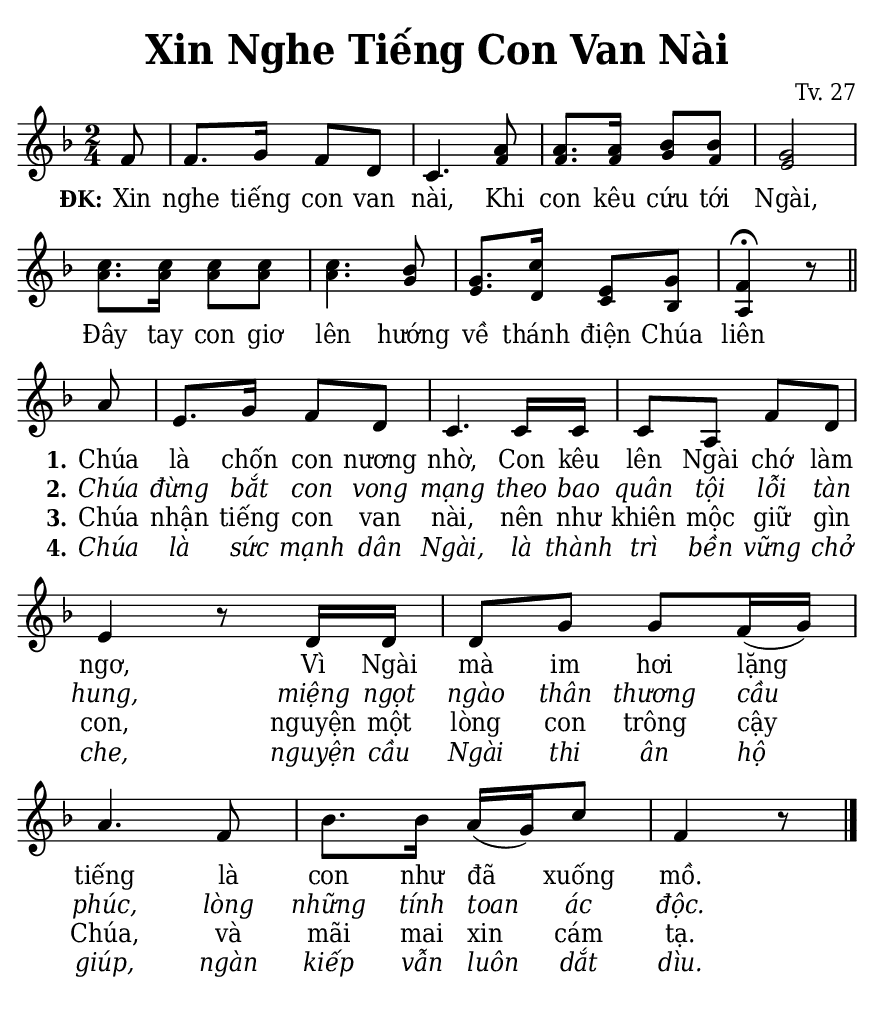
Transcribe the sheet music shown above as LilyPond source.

% Cài đặt chung\
\version "2.22.1"
\include "english.ly"

\header {
  title = \markup { \fontsize #1 "Xin Nghe Tiếng Con Van Nài" }
  composer = "Tv. 27"
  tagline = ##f
}

% Nhạc phiên khúc
nhacPhienKhucSop = \relative c' {
  \partial 8 f8 |
  f8. g16 f8 d |
  c4. a'8 |
  a8. a16 bf8 bf |
  g2 |
  c8. c16 c8 c |
  c4. bf8 |
  g8. c16 e,8 g |
  f4 \fermata r8 \bar "||" \break
  
  a8 |
  e8. g16 f8 d |
  c4. c16 c |
  c8 a f' d |
  e4 r8 d16 d |
  d8 g g f16 (g) |
  a4. f8 |
  bf8. bf16 a (g) c8 |
  f,4 r8 \bar "|."
}

nhacPhienKhucAlto = \relative c' {
  f8 |
  f8. g16 f8 d |
  c4. f8 |
  f8. f16 g8 f |
  e2 |
  a8. a16 a8 a |
  a4. g8 |
  e8. d16 c8 bf |
  a4
}

% Lời phiên khúc
loiPhienKhucSop = \lyrics {
  \set stanza = "ĐK:"
  Xin nghe tiếng con van nài,
  Khi con kêu cứu tới Ngài,
  Đây tay con giơ lên
  hướng về thánh điện Chúa liên
  <<
    {
      \set stanza = "1."
      Chúa là chốn con nương nhờ,
      Con kêu lên Ngài chớ làm ngơ,
      Vì Ngài mà im hơi lặng tiếng
      là con như đã xuống mồ.
    }
    \new Lyrics {
	    \set associatedVoice = "beSop"
	    \set stanza = "2."
      \override Lyrics.LyricText.font-shape = #'italic
	    Chúa đừng bắt con vong mạng
	    theo bao quân tội lỗi tàn hung,
	    miệng ngọt ngào thân thương cầu phúc,
	    lòng những tính toan ác độc.
    }
    \new Lyrics {
	    \set associatedVoice = "beSop"
	    \set stanza = "3."
	    Chúa nhận tiếng con van nài,
	    nên như khiên mộc giữ gìn con,
	    nguyện một lòng con trông cậy Chúa,
	    và mãi mai xin cám tạ.
    }
    \new Lyrics {
	    \set associatedVoice = "beSop"
	    \set stanza = "4."
      \override Lyrics.LyricText.font-shape = #'italic
	    Chúa là sức mạnh dân Ngài,
	    là thành trì bền vững chở che,
	    nguyện cầu Ngài thi ân hộ giúp,
	    ngàn kiếp vẫn luôn dắt dìu.
    }
  >>
}

% Dàn trang
\paper {
  #(set-paper-size "a5")
  top-margin = 3\mm
  bottom-margin = 3\mm
  left-margin = 3\mm
  right-margin = 3\mm
  indent = #0
  #(define fonts
	 (make-pango-font-tree "Deja Vu Serif Condensed"
	 		       "Deja Vu Serif Condensed"
			       "Deja Vu Serif Condensed"
			       (/ 20 20)))
  print-page-number = ##f
  system-system-spacing = #'((basic-distance . 0.1) (padding . 2))
}

TongNhip = {
  \key f \major \time 2/4
  \set Timing.beamExceptions = #'()
  \set Timing.baseMoment = #(ly:make-moment 1/4)
}

% Đổi kích thước nốt cho bè phụ
notBePhu =
#(define-music-function (font-size music) (number? ly:music?)
   (for-some-music
     (lambda (m)
       (if (music-is-of-type? m 'rhythmic-event)
           (begin
             (set! (ly:music-property m 'tweaks)
                   (cons `(font-size . ,font-size)
                         (ly:music-property m 'tweaks)))
             #t)
           #f))
     music)
   music)

\score {
  \new ChoirStaff <<
    \new Staff \with {
        \consists "Merge_rests_engraver"
        printPartCombineTexts = ##f
      }
      <<
      \new Voice \TongNhip \partCombine 
        \nhacPhienKhucSop
        \notBePhu -1 { \nhacPhienKhucAlto }
      \new NullVoice = beSop \nhacPhienKhucSop
      \new Lyrics \lyricsto beSop \loiPhienKhucSop
      >>
  >>
  \layout {
    \override Lyrics.LyricSpace.minimum-distance = #1
    \override Score.BarNumber.break-visibility = ##(#f #f #f)
    \override Score.SpacingSpanner.uniform-stretching = ##t
  } 
}
